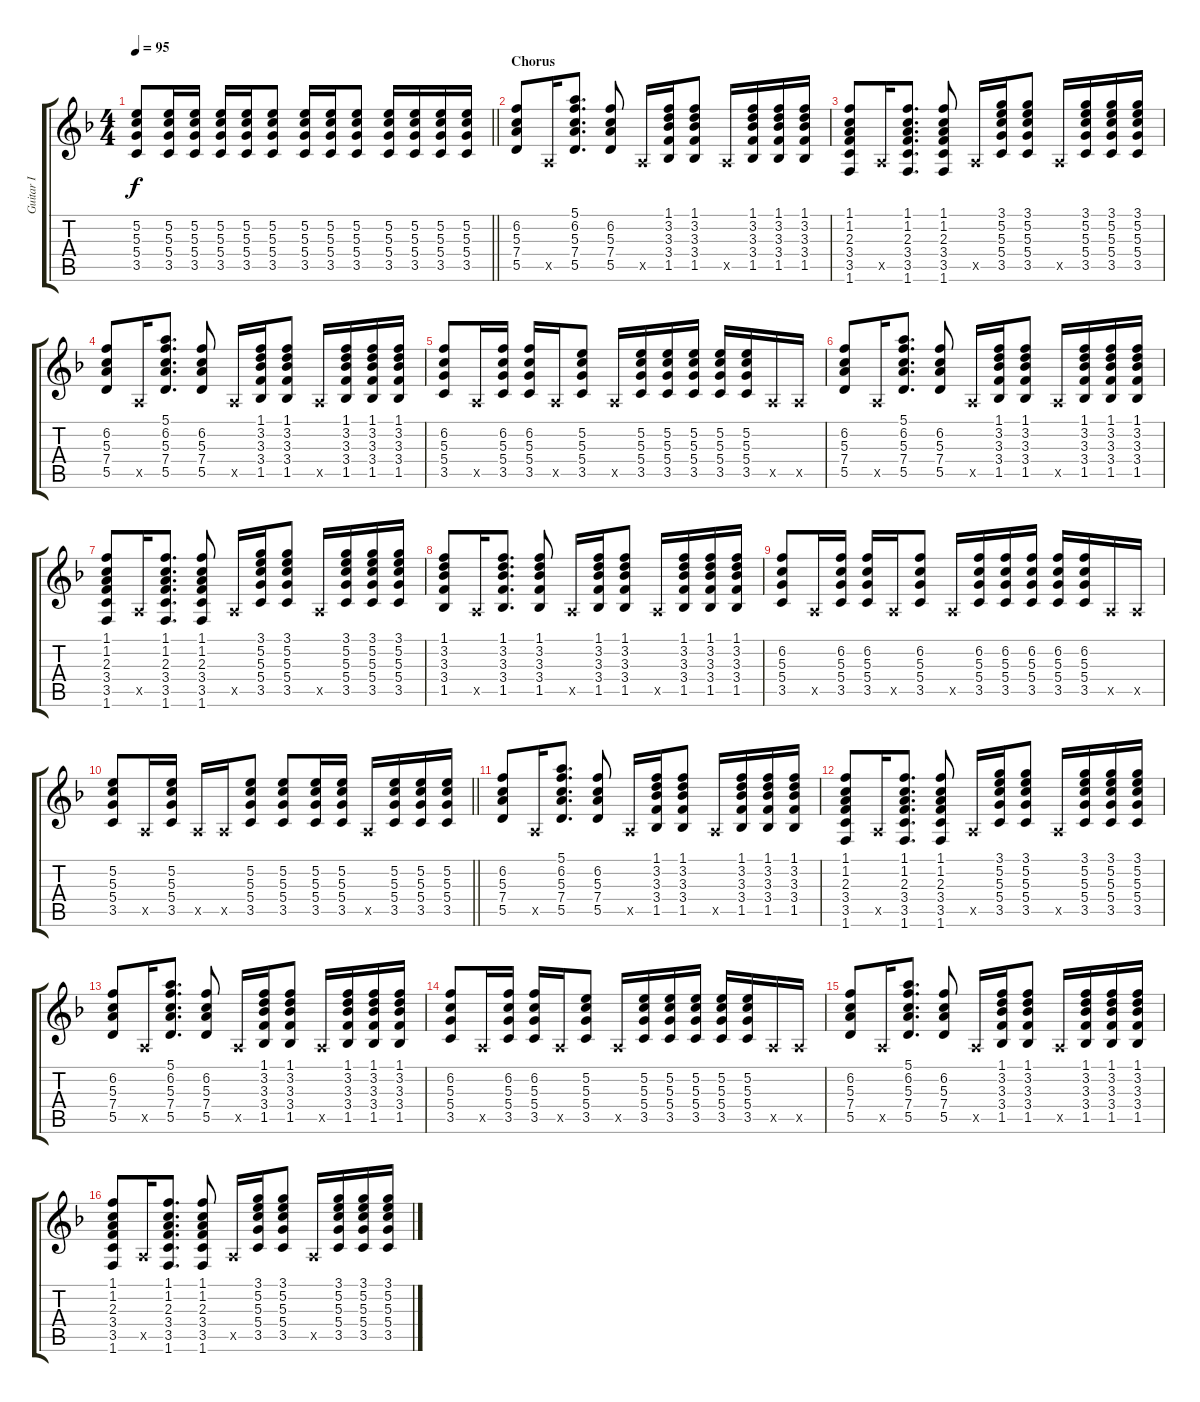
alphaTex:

\track ("Guitar I" "Guitar I") {instrument acousticguitarsteel}
\staff {score tabs}
\tuning (E4 B3 G3 D3 A2 E2) {hide}
\ts (4 4)
\tempo 95
\clef g2
\barLineRight lightlight
\ks f
(5.2 5.3 5.4 3.5).8{dy f} (5.2 5.3 5.4 3.5).16 (5.2 5.3 5.4 3.5).16 (5.2 5.3 5.4 3.5).16 (5.2 5.3 5.4 3.5).16 (5.2 5.3 5.4 3.5).8 (5.2 5.3 5.4 3.5).16 (5.2 5.3 5.4 3.5).16 (5.2 5.3 5.4 3.5).8 (5.2 5.3 5.4 3.5).16 (5.2 5.3 5.4 3.5).16 (5.2 5.3 5.4 3.5).16 (5.2 5.3 5.4 3.5).16 |
\section ("" "Chorus")
(6.2 5.3 7.4 5.5).8 0.5{x}.16 (5.1 6.2 5.3 7.4 5.5).8{d} (6.2 5.3 7.4 5.5).8 0.5{x}.16 (1.1 3.2 3.3 3.4 1.5).16 (1.1 3.2 3.3 3.4 1.5).8 0.5{x}.16 (1.1 3.2 3.3 3.4 1.5).16 (1.1 3.2 3.3 3.4 1.5).16 (1.1 3.2 3.3 3.4 1.5).16 |
(1.1 1.2 2.3 3.4 3.5 1.6).8 0.5{x}.16 (1.1 1.2 2.3 3.4 3.5 1.6).8{d} (1.1 1.2 2.3 3.4 3.5 1.6).8 0.5{x}.16 (3.1 5.2 5.3 5.4 3.5).16 (3.1 5.2 5.3 5.4 3.5).8 0.5{x}.16 (3.1 5.2 5.3 5.4 3.5).16 (3.1 5.2 5.3 5.4 3.5).16 (3.1 5.2 5.3 5.4 3.5).16 |
(6.2 5.3 7.4 5.5).8 0.5{x}.16 (5.1 6.2 5.3 7.4 5.5).8{d} (6.2 5.3 7.4 5.5).8 0.5{x}.16 (1.1 3.2 3.3 3.4 1.5).16 (1.1 3.2 3.3 3.4 1.5).8 0.5{x}.16 (1.1 3.2 3.3 3.4 1.5).16 (1.1 3.2 3.3 3.4 1.5).16 (1.1 3.2 3.3 3.4 1.5).16 |
(6.2 5.3 5.4 3.5).8 0.5{x}.16 (6.2 5.3 5.4 3.5).16 (6.2 5.3 5.4 3.5).16 0.5{x}.16 (5.2 5.3 5.4 3.5).8 0.5{x}.16 (5.2 5.3 5.4 3.5).16 (5.2 5.3 5.4 3.5).16 (5.2 5.3 5.4 3.5).16 (5.2 5.3 5.4 3.5).16 (5.2 5.3 5.4 3.5).16 0.5{x}.16 0.5{x}.16 |
(6.2 5.3 7.4 5.5).8 0.5{x}.16 (5.1 6.2 5.3 7.4 5.5).8{d} (6.2 5.3 7.4 5.5).8 0.5{x}.16 (1.1 3.2 3.3 3.4 1.5).16 (1.1 3.2 3.3 3.4 1.5).8 0.5{x}.16 (1.1 3.2 3.3 3.4 1.5).16 (1.1 3.2 3.3 3.4 1.5).16 (1.1 3.2 3.3 3.4 1.5).16 |
(1.1 1.2 2.3 3.4 3.5 1.6).8 0.5{x}.16 (1.1 1.2 2.3 3.4 3.5 1.6).8{d} (1.1 1.2 2.3 3.4 3.5 1.6).8 0.5{x}.16 (3.1 5.2 5.3 5.4 3.5).16 (3.1 5.2 5.3 5.4 3.5).8 0.5{x}.16 (3.1 5.2 5.3 5.4 3.5).16 (3.1 5.2 5.3 5.4 3.5).16 (3.1 5.2 5.3 5.4 3.5).16 |
(1.1 3.2 3.3 3.4 1.5).8 0.5{x}.16 (1.1 3.2 3.3 3.4 1.5).8{d} (1.1 3.2 3.3 3.4 1.5).8 0.5{x}.16 (1.1 3.2 3.3 3.4 1.5).16 (1.1 3.2 3.3 3.4 1.5).8 0.5{x}.16 (1.1 3.2 3.3 3.4 1.5).16 (1.1 3.2 3.3 3.4 1.5).16 (1.1 3.2 3.3 3.4 1.5).16 |
(6.2 5.3 5.4 3.5).8 0.5{x}.16 (6.2 5.3 5.4 3.5).16 (6.2 5.3 5.4 3.5).16 0.5{x}.16 (6.2 5.3 5.4 3.5).8 0.5{x}.16 (6.2 5.3 5.4 3.5).16 (6.2 5.3 5.4 3.5).16 (6.2 5.3 5.4 3.5).16 (6.2 5.3 5.4 3.5).16 (6.2 5.3 5.4 3.5).16 0.5{x}.16 0.5{x}.16 |
\barLineRight lightlight
(5.2 5.3 5.4 3.5).8 0.5{x}.16 (5.2 5.3 5.4 3.5).16 0.5{x}.16 0.5{x}.16 (5.2 5.3 5.4 3.5).8 (5.2 5.3 5.4 3.5).8 (5.2 5.3 5.4 3.5).16 (5.2 5.3 5.4 3.5).16 0.5{x}.16 (5.2 5.3 5.4 3.5).16 (5.2 5.3 5.4 3.5).16 (5.2 5.3 5.4 3.5).16 |
\section ("" "")
(6.2 5.3 7.4 5.5).8 0.5{x}.16 (5.1 6.2 5.3 7.4 5.5).8{d} (6.2 5.3 7.4 5.5).8 0.5{x}.16 (1.1 3.2 3.3 3.4 1.5).16 (1.1 3.2 3.3 3.4 1.5).8 0.5{x}.16 (1.1 3.2 3.3 3.4 1.5).16 (1.1 3.2 3.3 3.4 1.5).16 (1.1 3.2 3.3 3.4 1.5).16 |
(1.1 1.2 2.3 3.4 3.5 1.6).8 0.5{x}.16 (1.1 1.2 2.3 3.4 3.5 1.6).8{d} (1.1 1.2 2.3 3.4 3.5 1.6).8 0.5{x}.16 (3.1 5.2 5.3 5.4 3.5).16 (3.1 5.2 5.3 5.4 3.5).8 0.5{x}.16 (3.1 5.2 5.3 5.4 3.5).16 (3.1 5.2 5.3 5.4 3.5).16 (3.1 5.2 5.3 5.4 3.5).16 |
(6.2 5.3 7.4 5.5).8 0.5{x}.16 (5.1 6.2 5.3 7.4 5.5).8{d} (6.2 5.3 7.4 5.5).8 0.5{x}.16 (1.1 3.2 3.3 3.4 1.5).16 (1.1 3.2 3.3 3.4 1.5).8 0.5{x}.16 (1.1 3.2 3.3 3.4 1.5).16 (1.1 3.2 3.3 3.4 1.5).16 (1.1 3.2 3.3 3.4 1.5).16 |
(6.2 5.3 5.4 3.5).8 0.5{x}.16 (6.2 5.3 5.4 3.5).16 (6.2 5.3 5.4 3.5).16 0.5{x}.16 (5.2 5.3 5.4 3.5).8 0.5{x}.16 (5.2 5.3 5.4 3.5).16 (5.2 5.3 5.4 3.5).16 (5.2 5.3 5.4 3.5).16 (5.2 5.3 5.4 3.5).16 (5.2 5.3 5.4 3.5).16 0.5{x}.16 0.5{x}.16 |
(6.2 5.3 7.4 5.5).8 0.5{x}.16 (5.1 6.2 5.3 7.4 5.5).8{d} (6.2 5.3 7.4 5.5).8 0.5{x}.16 (1.1 3.2 3.3 3.4 1.5).16 (1.1 3.2 3.3 3.4 1.5).8 0.5{x}.16 (1.1 3.2 3.3 3.4 1.5).16 (1.1 3.2 3.3 3.4 1.5).16 (1.1 3.2 3.3 3.4 1.5).16 |
(1.1 1.2 2.3 3.4 3.5 1.6).8 0.5{x}.16 (1.1 1.2 2.3 3.4 3.5 1.6).8{d} (1.1 1.2 2.3 3.4 3.5 1.6).8 0.5{x}.16 (3.1 5.2 5.3 5.4 3.5).16 (3.1 5.2 5.3 5.4 3.5).8 0.5{x}.16 (3.1 5.2 5.3 5.4 3.5).16 (3.1 5.2 5.3 5.4 3.5).16 (3.1 5.2 5.3 5.4 3.5).16
